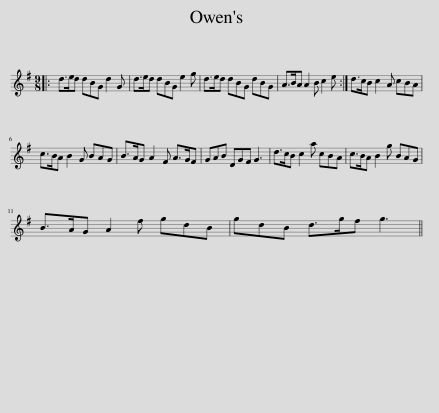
X:1
L:1/8
M:9/8
I:linebreak $
K:G
V:1 treble
V:1
|: d>ed dBG d2 G | d>ed dBG e2 g | d>ed dBG dBG | A>BA A2 B c2 e :| d>cB c2 A cBA |$ %5
 c>BA B2 G BAG | B>AG A2 F A>GF | GAB DGF G3 | d>cB c2 a cBA | c>BA B2 g BAG |$ %10
 B>AG A2 f gdB | gdB d>gf g3 || %12
